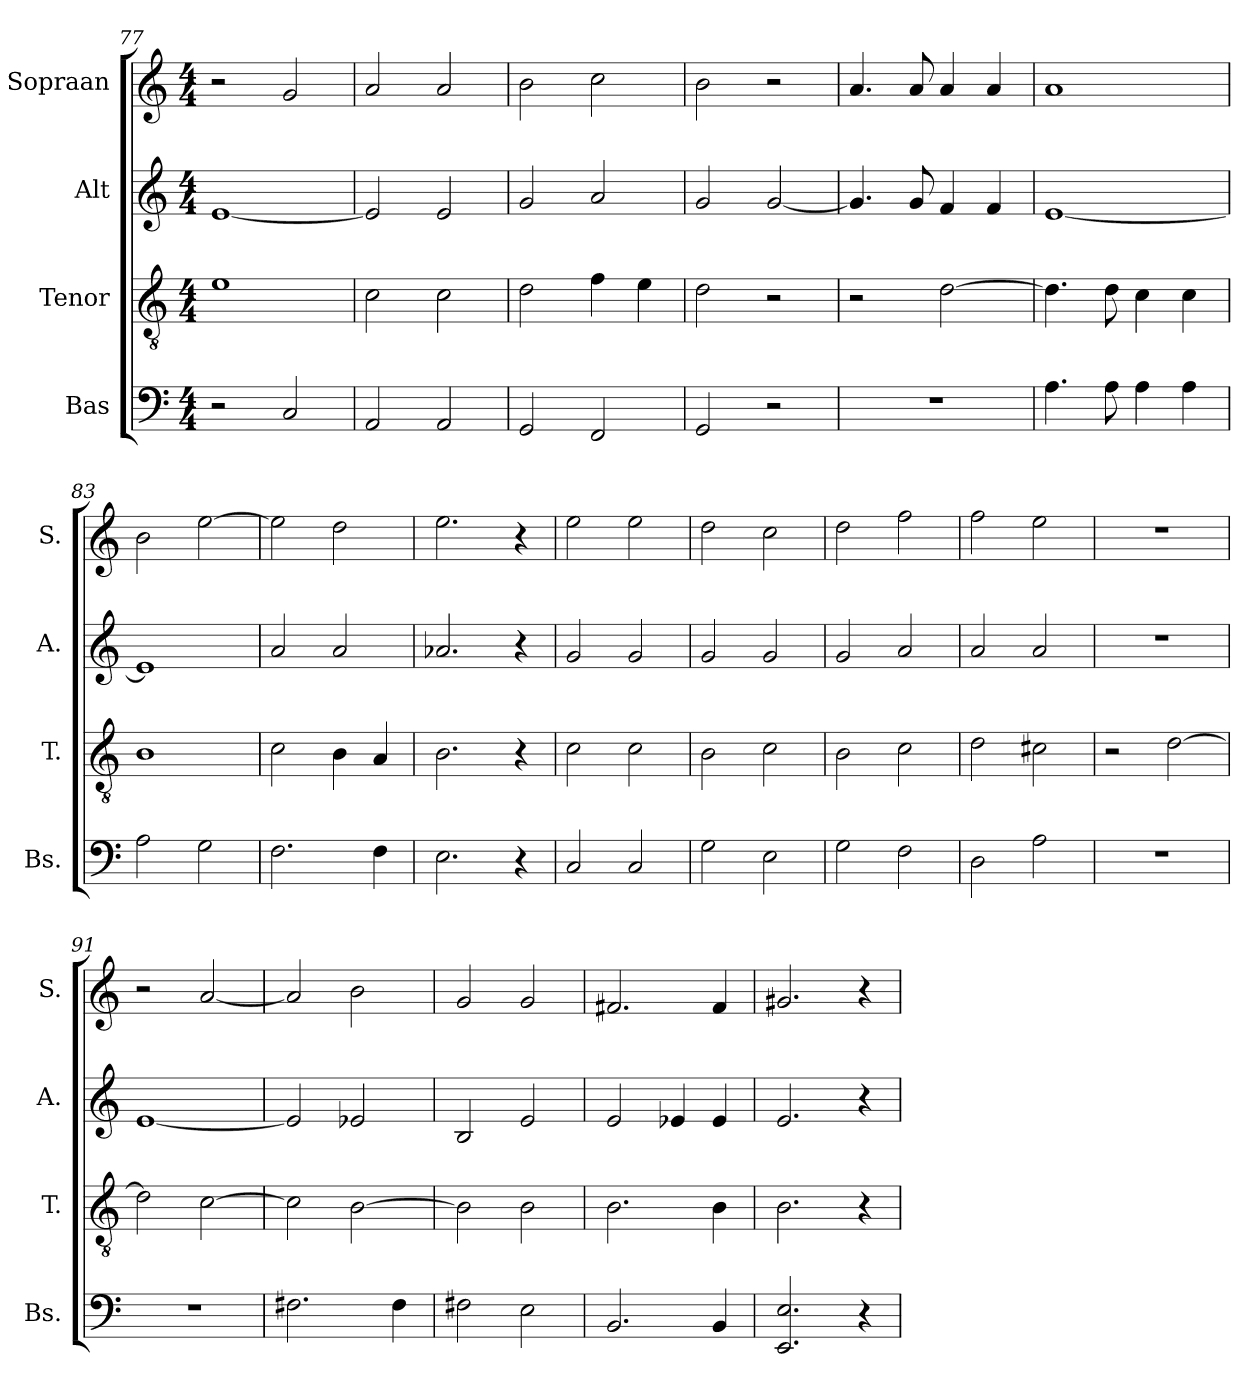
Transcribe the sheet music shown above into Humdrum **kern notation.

**kern	**kern	**kern	**kern
*part4	*part3	*part2	*part1
*staff4	*staff3	*staff2	*staff1
*I"Bas	*I"Tenor	*I"Alt	*I"Sopraan
*I'Bs.	*I'T.	*I'A.	*I'S.
*clefF4	*clefGv2	*clefG2	*clefG2
*k[]	*k[]	*k[]	*k[]
*M4/4	*M4/4	*M4/4	*M4/4
=77	=77	=77	=77
2r	1e	[1e	2r
2C/	.	.	2g/
=78	=78	=78	=78
2AA/	2c\	2e/]	2a/
2AA/	2c\	2e/	2a/
=79	=79	=79	=79
2GG/	2d\	2g/	2b\
2FF/	4f\	2a/	2cc\
.	4e\	.	.
!!LO:LB:g=z
=80	=80	=80	=80
2GG/	2d\	2g/	2b\
2r	2r	[2g/	2r
=81	=81	=81	=81
1r	2r	4.g/]	4.a/
.	.	8g/	8a/
.	[2d\	4f/	4a/
.	.	4f/	4a/
=82	=82	=82	=82
4.A\	4.d\]	[1e	1a
8A\	8d\	.	.
4A\	4c\	.	.
4A\	4c\	.	.
=83	=83	=83	=83
2A\	1B	1e]	2b\
2G\	.	.	[2ee\
=84	=84	=84	=84
2.F\	2c\	2a/	2ee\]
.	4B\	2a/	2dd\
4F\	4A/	.	.
=85	=85	=85	=85
*	*	*	*MM60
2.E\	2.B\	2.a-X/	2.ee\
4r	4r	4r	4r
=86	=86	=86	=86
*	*	*	*MM100
2C/	2c\	2g/	2ee\
2C/	2c\	2g/	2ee\
=87	=87	=87	=87
2G\	2B\	2g/	2dd\
2E\	2c\	2g/	2cc\
=88	=88	=88	=88
2G\	2B\	2g/	2dd\
2F\	2c\	2a/	2ff\
=89	=89	=89	=89
2D\	2d\	2a/	2ff\
2A\	2c#X\	2a/	2ee\
=90	=90	=90	=90
1r	2r	1r	1r
.	[2d\	.	.
!!LO:LB:g=z
=91	=91	=91	=91
1r	2d\]	[1e	2r
.	[2c\	.	[2a/
=92	=92	=92	=92
2.F#X\	2c\]	2e/]	2a/]
.	[2B\	2e-X/	2b\
4F#\	.	.	.
=93	=93	=93	=93
2F#X\	2B\]	2B/	2g/
2E\	2B\	2e/	2g/
=94	=94	=94	=94
2.BB/	2.B\	2e/	2.f#X/
.	.	4e-X/	.
4BB/	4B\	4e-/	4f#/
=95	=95	=95	=95
*	*	*	*MM60
2.EE/ 2.E/	2.B\	2.e/	2.g#X/
4r	4r	4r	4r
=	=	=	=
*-	*-	*-	*-
